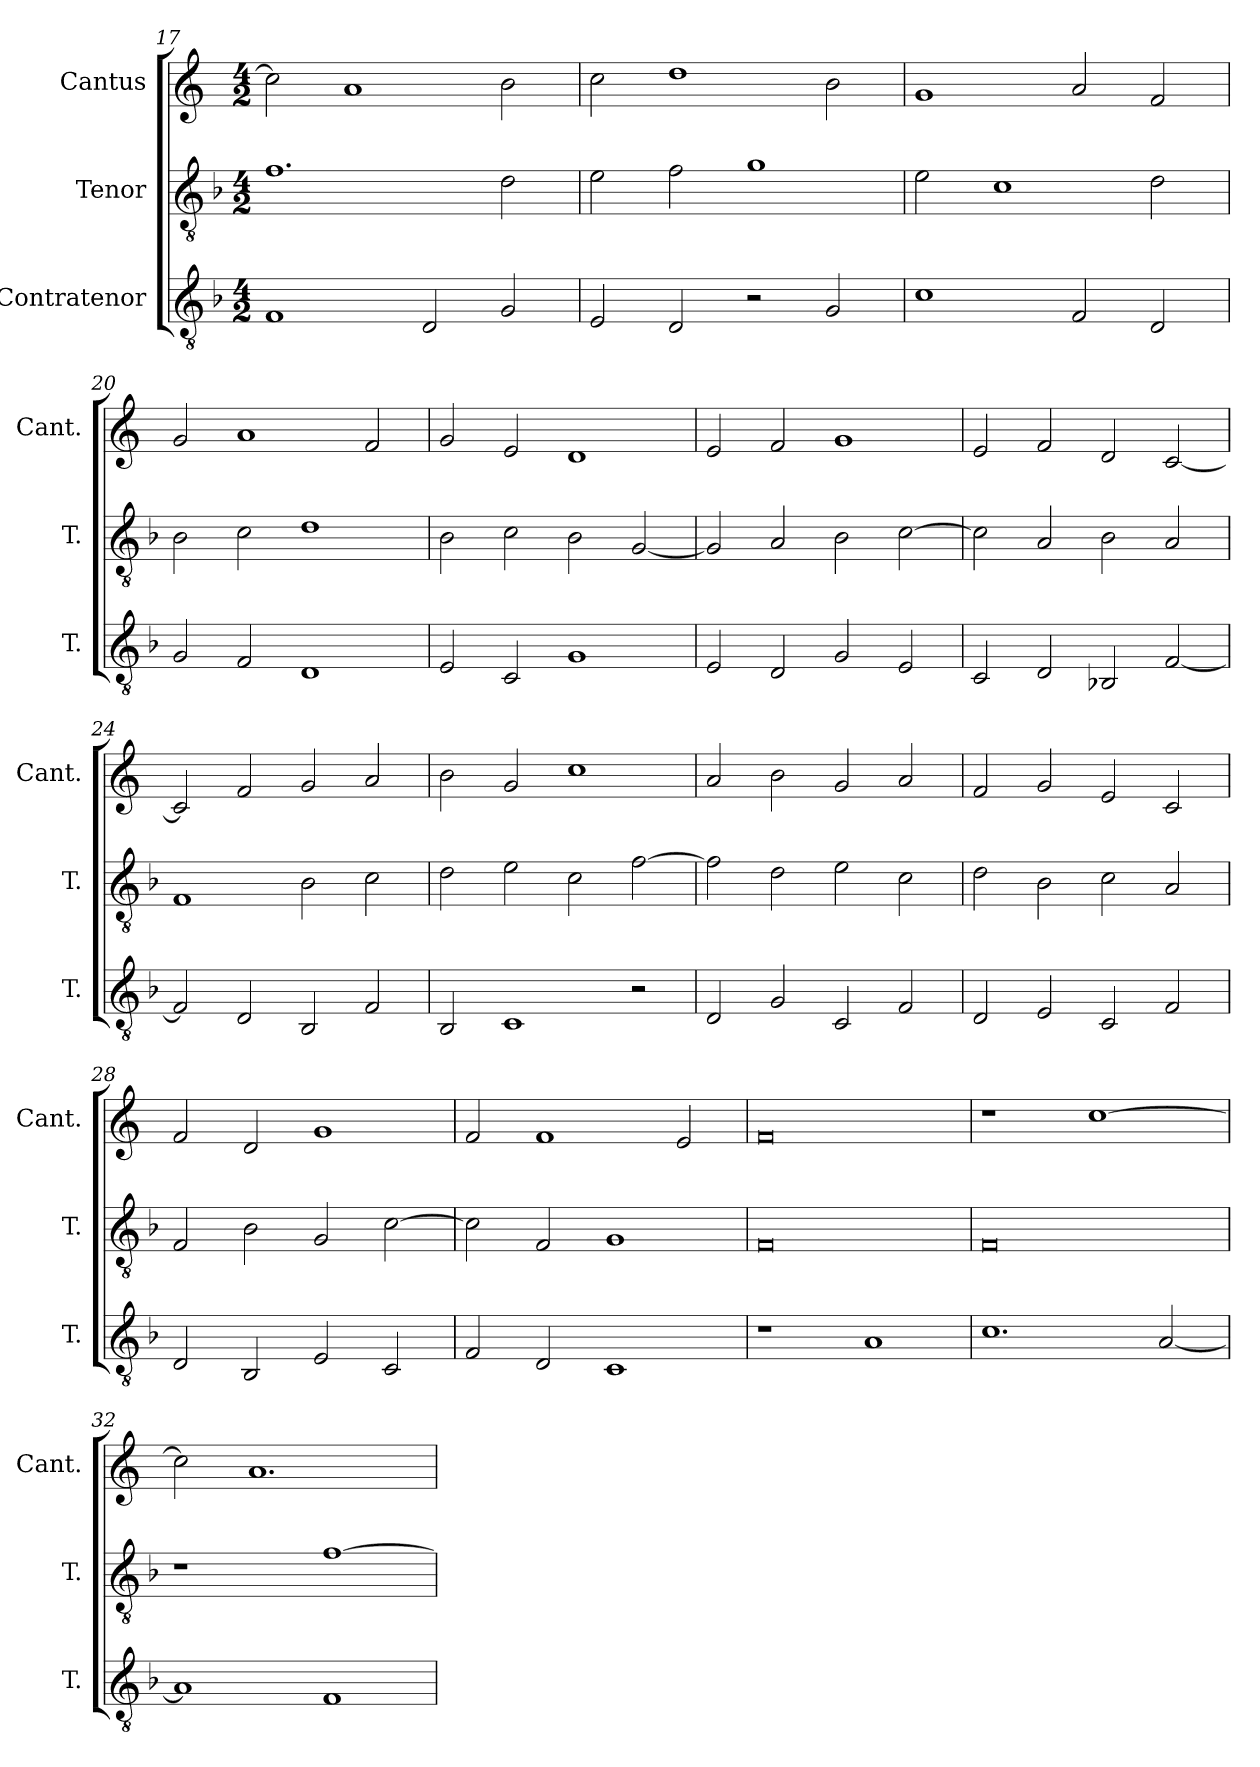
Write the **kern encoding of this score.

**kern	**kern	**kern
*part3	*part2	*part1
*staff3	*staff2	*staff1
*I"Contratenor	*I"Tenor	*I"Cantus
*I'T.	*I'T.	*I'Cant.
*clefGv2	*clefGv2	*clefG2
*ITrd7c12	*ITrd7c12	*
*k[b-]	*k[b-]	*k[]
*F:	*F:	*C:
*M4/2	*M4/2	*M4/2
=17	=17	=17
1FF/	1.F\	2cc\]
.	.	1a/
2DD/	.	.
2GG/	2D\	2b\
=18	=18	=18
2EE/	2E\	2cc\
2DD/	2F\	1dd\
2r	1G\	.
2GG/	.	2b\
=19	=19	=19
1C\	2E\	1g/
.	1C\	.
2FF/	.	2a/
2DD/	2D\	2f/
=20	=20	=20
2GG/	2BB-\	2g/
2FF/	2C\	1a/
1DD/	1D\	.
.	.	2f/
=21	=21	=21
2EE/	2BB-\	2g/
2CC/	2C\	2e/
1GG/	2BB-\	1d/
.	[2GG/	.
=22	=22	=22
2EE/	2GG/]	2e/
2DD/	2AA/	2f/
2GG/	2BB-\	1g/
2EE/	[2C\	.
=23	=23	=23
2CC/	2C\]	2e/
2DD/	2AA/	2f/
2BBB-X/	2BB-\	2d/
[2FF/	2AA/	[2c/
=24	=24	=24
2FF/]	1FF/	2c/]
2DD/	.	2f/
2BBB-/	2BB-\	2g/
2FF/	2C\	2a/
=25	=25	=25
2BBB-/	2D\	2b\
1CC/	2E\	2g/
.	2C\	1cc\
2r	[2F\	.
=26	=26	=26
2DD/	2F\]	2a/
2GG/	2D\	2b\
2CC/	2E\	2g/
2FF/	2C\	2a/
=27	=27	=27
2DD/	2D\	2f/
2EE/	2BB-\	2g/
2CC/	2C\	2e/
2FF/	2AA/	2c/
=28	=28	=28
2DD/	2FF/	2f/
2BBB-/	2BB-\	2d/
2EE/	2GG/	1g/
2CC/	[2C\	.
=29	=29	=29
2FF/	2C\]	2f/
2DD/	2FF/	1f/
1CC/	1GG/	.
.	.	2e/
=30	=30	=30
1r	0FF/	0f/
1AA/	.	.
=31	=31	=31
1.C\	0FF/	1r
.	.	[1cc\
[2AA/	.	.
=32	=32	=32
1AA/]	1r	2cc\]
.	.	1.a/
1FF/	[1F\	.
=	=	=
*-	*-	*-
